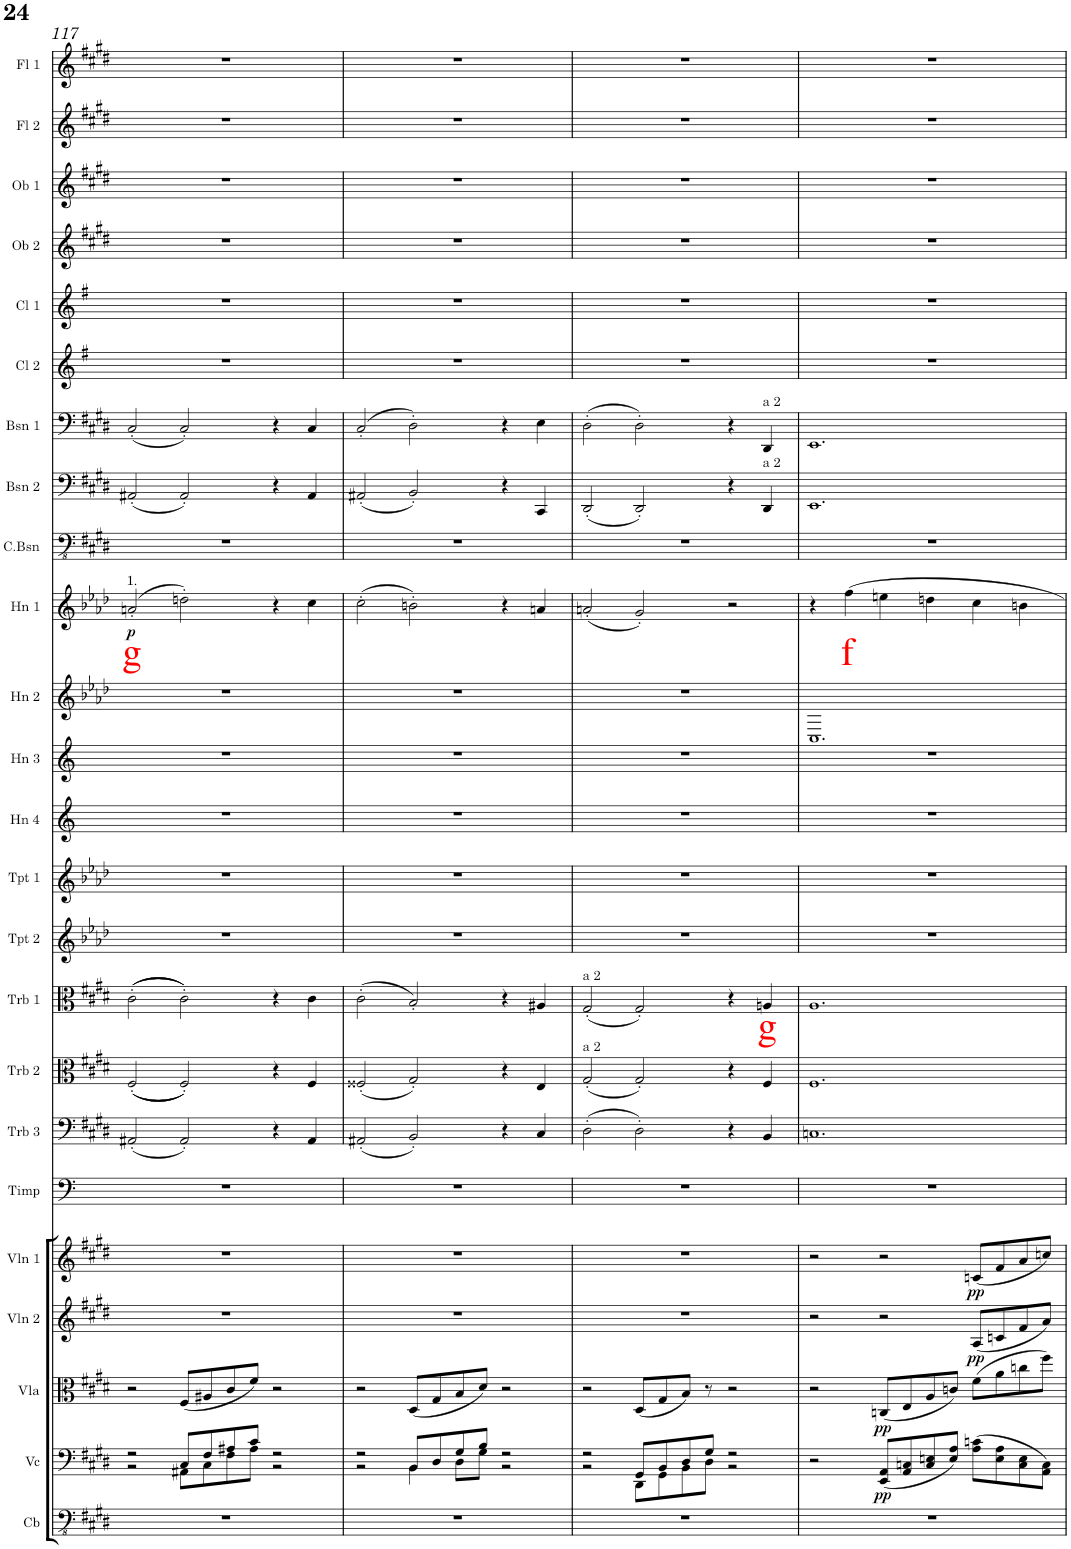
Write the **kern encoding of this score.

**kern	**kern	**dynam	**kern	**dynam	**kern	**dynam	**kern	**dynam	**kern	**kern	**kern	**kern	**text	**kern	**kern	**kern	**kern	**kern	**kern	**text	**dynam	**kern	**kern	**kern	**kern	**kern	**kern	**kern	**kern	**kern
*part24	*part23	*part23	*part22	*part22	*part21	*part21	*part20	*part20	*part19	*part18	*part17	*part16	*part16	*part15	*part14	*part13	*part12	*part11	*part10	*part10	*part10	*part9	*part8	*part7	*part6	*part5	*part4	*part3	*part2	*part1
*staff24	*staff23	*staff23	*staff22	*staff22	*staff21	*staff21	*staff20	*staff20	*staff19	*staff18	*staff17	*staff16	*staff16	*staff15	*staff14	*staff13	*staff12	*staff11	*staff10	*staff10	*staff10	*staff9	*staff8	*staff7	*staff6	*staff5	*staff4	*staff3	*staff2	*staff1
*I"Contrabass	*I"Violoncello	*	*I"Viola	*	*I"Violin 2	*	*I"Violin 1	*	*I"Timpani	*I"Trombone 3	*I"Trombone 2	*I"Trombone 1	*	*I"E Trumpet 2	*I"E Trumpet 1	*I"C Horn 4	*I"C Horn 3	*I"E Horn 2	*I"E Horn 1	*	*	*I"Contrabassoon	*I"Bassoon 2	*I"Bassoon 1	*I"A Clarinet 2	*I"A Clarinet 1	*I"Oboe 2	*I"Oboe 1	*I"Flute 2	*I"Flute 1
*I'Cb	*I'Vc	*	*I'Vla	*	*I'Vln 2	*	*I'Vln 1	*	*I'Timp	*I'Trb 3	*I'Trb 2	*I'Trb 1	*	*I'Tpt 2	*I'Tpt 1	*I'Hn 4	*I'Hn 3	*I'Hn 2	*I'Hn 1	*	*	*I'C.Bsn	*I'Bsn 2	*I'Bsn 1	*I'Cl 2	*I'Cl 1	*I'Ob 2	*I'Ob 1	*I'Fl 2	*I'Fl 1
!!LO:PB:g=z
*clefFv4	*clefF4	*	*clefC3	*	*clefG2	*	*clefG2	*	*clefF4	*clefF4	*clefC3	*clefC3	*	*clefG2	*clefG2	*clefG2	*clefG2	*clefG2	*clefG2	*	*	*clefFv4	*clefF4	*clefF4	*clefG2	*clefG2	*clefG2	*clefG2	*clefG2	*clefG2
*	*	*	*	*	*	*	*	*	*	*	*	*	*	*Trd-2c-4	*Trd-2c-4	*Trd7c12	*Trd7c12	*Trd5c8	*Trd5c8	*	*	*	*	*	*Trd2c3	*Trd2c3	*	*	*	*
*k[f#c#g#d#]	*k[f#c#g#d#]	*	*k[f#c#g#d#]	*	*k[f#c#g#d#]	*	*k[f#c#g#d#]	*	*k[]	*k[f#c#g#d#]	*k[f#c#g#d#]	*k[f#c#g#d#]	*	*k[b-e-a-d-]	*k[b-e-a-d-]	*k[]	*k[]	*k[b-e-a-d-]	*k[b-e-a-d-]	*	*	*k[f#c#g#d#]	*k[f#c#g#d#]	*k[f#c#g#d#]	*k[f#]	*k[f#]	*k[f#c#g#d#]	*k[f#c#g#d#]	*k[f#c#g#d#]	*k[f#c#g#d#]
*M3/2	*M3/2	*	*M3/2	*	*M3/2	*	*M3/2	*	*M3/2	*M3/2	*M3/2	*M3/2	*	*M3/2	*M3/2	*M3/2	*M3/2	*M3/2	*M3/2	*	*	*M3/2	*M3/2	*M3/2	*M3/2	*M3/2	*M3/2	*M3/2	*M3/2	*M3/2
=117	=117	=117	=117	=117	=117	=117	=117	=117	=117	=117	=117	=117	=117	=117	=117	=117	=117	=117	=117	=117	=117	=117	=117	=117	=117	=117	=117	=117	=117	=117
*	*^	*	*	*	*	*	*	*	*	*	*	*	*	*	*	*	*	*	*	*	*	*	*	*	*	*	*	*	*	*
!	!	!	!	!	!	!	!	!	!	!	!	!	!	!	!	!	!	!	!	!LO:TX:a:t=1.	!	!	!	!	!	!	!	!	!	!	!
!	!	!	!	!	!	!	!	!	!	!	!	!	!	!	!	!	!	!	!	!	!LO:LY:b:color=#FF0000	!LO:DY:b	!	!	!	!	!	!	!	!	!
1.r	2r	2r	.	2r	.	1.r	.	1.r	.	1.r	(2AA#X'/	((2F#'/	((2c#'\	.	1.r	1.r	1.r	1.r	1.r	(2an'/	g	p	1.r	(2AA#X'/	(2C#'/	1.r	1.r	1.r	1.r	1.r	1.r
.	8C#/L	8AA#X\L	.	(8F#/L	.	.	.	.	.	.	2AA#'/)	2F#'/))	2c#'\))	.	.	.	.	.	.	2ddn'\)	.	.	.	2AA#'/)	2C#'/)	.	.	.	.	.	.
.	8F#/	8C#\	.	8A#X/	.	.	.	.	.	.	.	.	.	.	.	.	.	.	.	.	.	.	.	.	.	.	.	.	.	.	.
.	8A#X/	8F#\	.	8c#/	.	.	.	.	.	.	.	.	.	.	.	.	.	.	.	.	.	.	.	.	.	.	.	.	.	.	.
.	8c#/J	8A#\J	.	8f#/J)	.	.	.	.	.	.	.	.	.	.	.	.	.	.	.	.	.	.	.	.	.	.	.	.	.	.	.
.	2r	2r	.	2r	.	.	.	.	.	.	4r	4r	4r	.	.	.	.	.	.	4r	.	.	.	4r	4r	.	.	.	.	.	.
.	.	.	.	.	.	.	.	.	.	.	4AA#/	4F#/	4c#\	.	.	.	.	.	.	4cc\	.	.	.	4AA#/	4C#/	.	.	.	.	.	.
=118	=118	=118	=118	=118	=118	=118	=118	=118	=118	=118	=118	=118	=118	=118	=118	=118	=118	=118	=118	=118	=118	=118	=118	=118	=118	=118	=118	=118	=118	=118	=118
1.r	2r	2r	.	2r	.	1.r	.	1.r	.	1.r	(2AA#X'/	(2F##X'/	(2c#'\	.	1.r	1.r	1.r	1.r	1.r	(2cc'\	.	.	1.r	(2AA#X'/	(2C#'/	1.r	1.r	1.r	1.r	1.r	1.r
.	8BB/L	4BB\	.	(8D#/L	.	.	.	.	.	.	2BB'/)	2G#'/)	2B'/)	.	.	.	.	.	.	2bn'\)	.	.	.	2BB'/)	2D#'\)	.	.	.	.	.	.
.	8D#/	.	.	8G#/	.	.	.	.	.	.	.	.	.	.	.	.	.	.	.	.	.	.	.	.	.	.	.	.	.	.	.
.	8G#/	8D#\L	.	8B/	.	.	.	.	.	.	.	.	.	.	.	.	.	.	.	.	.	.	.	.	.	.	.	.	.	.	.
.	8B/J	8G#\J	.	8d#/J)	.	.	.	.	.	.	.	.	.	.	.	.	.	.	.	.	.	.	.	.	.	.	.	.	.	.	.
.	2r	2r	.	2r	.	.	.	.	.	.	4r	4r	4r	.	.	.	.	.	.	4r	.	.	.	4r	4r	.	.	.	.	.	.
.	.	.	.	.	.	.	.	.	.	.	4C#/	4E/	4A#X/	.	.	.	.	.	.	4an/	.	.	.	4CC#/	4E\	.	.	.	.	.	.
=119	=119	=119	=119	=119	=119	=119	=119	=119	=119	=119	=119	=119	=119	=119	=119	=119	=119	=119	=119	=119	=119	=119	=119	=119	=119	=119	=119	=119	=119	=119	=119
!	!	!	!	!	!	!	!	!	!	!	!	!	!LO:TX:a:t=a 2	!	!	!	!	!	!	!	!	!	!	!	!	!	!	!	!	!	!
!	!	!	!	!	!	!	!	!	!	!	!	!LO:TX:a:t=a 2	!	!	!	!	!	!	!	!	!	!	!	!	!	!	!	!	!	!	!
1.r	2r	2r	.	2r	.	1.r	.	1.r	.	1.r	(2D#'\	(2G#'/	(2G#'/	.	1.r	1.r	1.r	1.r	1.r	(2an'/	.	.	1.r	(2DD#'/	(2D#'\	1.r	1.r	1.r	1.r	1.r	1.r
.	8GG#/L	8DD#\L	.	(8D#/L	.	.	.	.	.	.	2D#'\)	2G#'/)	2G#'/)	.	.	.	.	.	.	2g'/)	.	.	.	2DD#'/)	2D#'\)	.	.	.	.	.	.
.	8BB/	8GG#\	.	8G#/	.	.	.	.	.	.	.	.	.	.	.	.	.	.	.	.	.	.	.	.	.	.	.	.	.	.	.
.	8D#/	8BB\	.	8B/J)	.	.	.	.	.	.	.	.	.	.	.	.	.	.	.	.	.	.	.	.	.	.	.	.	.	.	.
.	8G#/J	8D#\J	.	8r	.	.	.	.	.	.	.	.	.	.	.	.	.	.	.	.	.	.	.	.	.	.	.	.	.	.	.
.	2r	2r	.	2r	.	.	.	.	.	.	4r	4r	4r	.	.	.	.	.	.	2r	.	.	.	4r	4r	.	.	.	.	.	.
!	!	!	!	!	!	!	!	!	!	!	!	!	!	!	!	!	!	!	!	!	!	!	!	!	!LO:TX:a:t=a 2	!	!	!	!	!	!
!	!	!	!	!	!	!	!	!	!	!	!	!	!	!	!	!	!	!	!	!	!	!	!	!LO:TX:a:t=a 2	!	!	!	!	!	!	!
!	!	!	!	!	!	!	!	!	!	!	!	!	!	!LO:LY:b:color=#FF0000	!	!	!	!	!	!	!	!	!	!	!	!	!	!	!	!	!
.	.	.	.	.	.	.	.	.	.	.	4BB/	4F#/	4An/	g	.	.	.	.	.	.	.	.	.	4DD#/	4DD#/	.	.	.	.	.	.
*	*v	*v	*	*	*	*	*	*	*	*	*	*	*	*	*	*	*	*	*	*	*	*	*	*	*	*	*	*	*	*	*
=120	=120	=120	=120	=120	=120	=120	=120	=120	=120	=120	=120	=120	=120	=120	=120	=120	=120	=120	=120	=120	=120	=120	=120	=120	=120	=120	=120	=120	=120	=120
1.r	2r	.	2r	.	2r	.	2r	.	1.r	1.Cn	1.F#	1.A	.	1.r	1.r	1.r	1.r	1.C	4r	.	.	1.r	1.EE	1.EE	1.r	1.r	1.r	1.r	1.r	1.r
!	!	!	!	!	!	!	!	!	!	!	!	!	!	!	!	!	!	!	!	!LO:LY:b:color=#FF0000	!	!	!	!	!	!	!	!	!	!
.	.	.	.	.	.	.	.	.	.	.	.	.	.	.	.	.	.	.	4ff\	f	.	.	.	.	.	.	.	.	.	.
!	!	!LO:DY:b	!	!LO:DY:b	!	!	!	!	!	!	!	!	!	!	!	!	!	!	!	!	!	!	!	!	!	!	!	!	!	!
.	(8EE/ 8AA/L	pp	(8Cn/L	pp	2r	.	2r	.	.	.	.	.	.	.	.	.	.	.	4een\	.	.	.	.	.	.	.	.	.	.	.
.	8AA/ 8Cn/	.	8E/	.	.	.	.	.	.	.	.	.	.	.	.	.	.	.	.	.	.	.	.	.	.	.	.	.	.	.
.	8C/ 8En/	.	8A/	.	.	.	.	.	.	.	.	.	.	.	.	.	.	.	4ddn\	.	.	.	.	.	.	.	.	.	.	.
.	8E/ 8A/J)	.	8cn/J)	.	.	.	.	.	.	.	.	.	.	.	.	.	.	.	.	.	.	.	.	.	.	.	.	.	.	.
!	!	!	!	!	!	!LO:DY:b	!	!LO:DY:b	!	!	!	!	!	!	!	!	!	!	!	!	!	!	!	!	!	!	!	!	!	!
.	(8A\ 8cn\L	.	(8f#\L	.	(8A/L	pp	(8cn/L	pp	.	.	.	.	.	.	.	.	.	.	4cc\	.	.	.	.	.	.	.	.	.	.	.
.	8E\ 8A\	.	8a\	.	8cn/	.	8f#/	.	.	.	.	.	.	.	.	.	.	.	.	.	.	.	.	.	.	.	.	.	.	.
.	8C\ 8E\	.	8ccn\	.	8f#/	.	8a/	.	.	.	.	.	.	.	.	.	.	.	4bn\	.	.	.	.	.	.	.	.	.	.	.
.	8AA\ 8C\J)	.	8ff#\J)	.	8a/J)	.	8ccn/J)	.	.	.	.	.	.	.	.	.	.	.	.	.	.	.	.	.	.	.	.	.	.	.
=	=	=	=	=	=	=	=	=	=	=	=	=	=	=	=	=	=	=	=	=	=	=	=	=	=	=	=	=	=	=
*-	*-	*-	*-	*-	*-	*-	*-	*-	*-	*-	*-	*-	*-	*-	*-	*-	*-	*-	*-	*-	*-	*-	*-	*-	*-	*-	*-	*-	*-	*-
